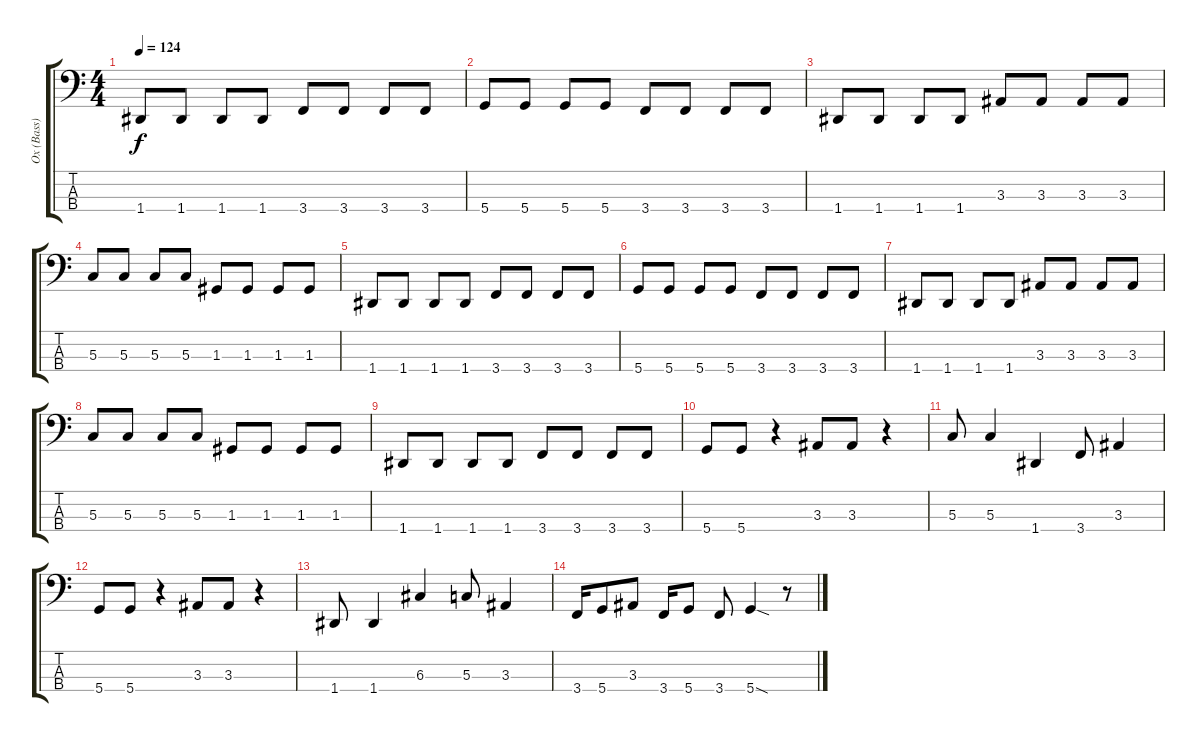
\track ("Ox (Bass)" "Ox (Bass)") {instrument electricbasspick}
\staff {score tabs}
\tuning (F2 C2 G1 D1) {hide}
\ts (4 4)
\tempo 124
\clef f4
\ks c
1.4.8{dy f} 1.4.8 1.4.8 1.4.8 3.4.8 3.4.8 3.4.8 3.4.8 |
5.4.8 5.4.8 5.4.8 5.4.8 3.4.8 3.4.8 3.4.8 3.4.8 |
1.4.8 1.4.8 1.4.8 1.4.8 3.3.8 3.3.8 3.3.8 3.3.8 |
5.3.8 5.3.8 5.3.8 5.3.8 1.3.8 1.3.8 1.3.8 1.3.8 |
1.4.8 1.4.8 1.4.8 1.4.8 3.4.8 3.4.8 3.4.8 3.4.8 |
5.4.8 5.4.8 5.4.8 5.4.8 3.4.8 3.4.8 3.4.8 3.4.8 |
1.4.8 1.4.8 1.4.8 1.4.8 3.3.8 3.3.8 3.3.8 3.3.8 |
5.3.8 5.3.8 5.3.8 5.3.8 1.3.8 1.3.8 1.3.8 1.3.8 |
1.4.8 1.4.8 1.4.8 1.4.8 3.4.8 3.4.8 3.4.8 3.4.8 |
5.4.8 5.4.8 r.4 3.3.8 3.3.8 r.4 |
5.3.8 5.3.4 1.4.4 3.4.8 3.3.4 |
5.4.8 5.4.8 r.4 3.3.8 3.3.8 r.4 |
1.4.8 1.4.4 6.3.4 5.3.8 3.3.4 |
3.4.16 5.4.8 3.3.8 3.4.16 5.4.8 3.4.8 5.4{sod}.4 r.8
